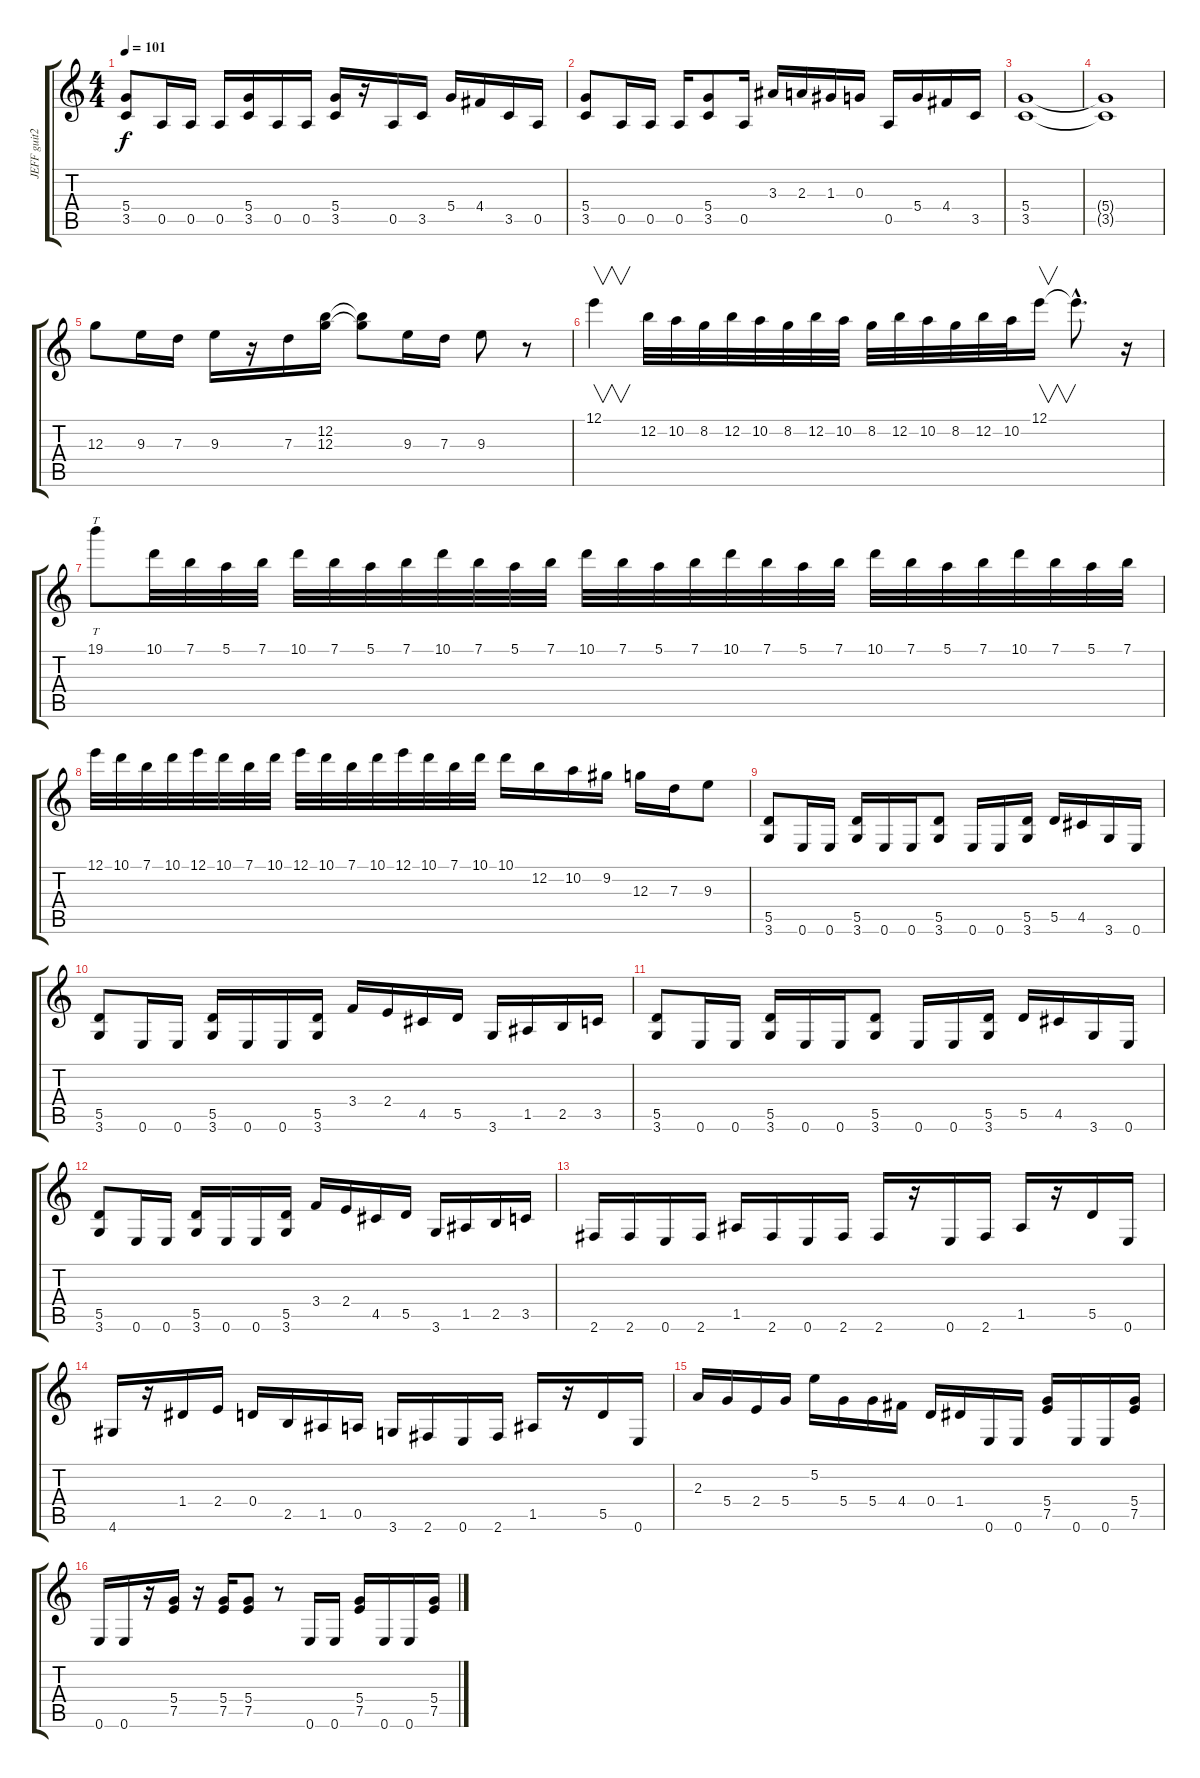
\track ("JEFF guit2" "JEFF guit2") {instrument overdrivenguitar}
\staff {score tabs}
\tuning (E4 B3 G3 D3 A2 E2) {hide}
\ts (4 4)
\tempo 101
\clef g2
\ks c
(5.4 3.5).8{dy f} 0.5.16 0.5.16 0.5.16 (5.4 3.5).16 0.5.16 0.5.16 (5.4 3.5).16 r.16 0.5.16 3.5.16 5.4.16 4.4.16 3.5.16 0.5.16 |
(5.4 3.5).8 0.5.16 0.5.16 0.5.16 (5.4 3.5).8 0.5.16 3.3.16 2.3.16 1.3.16 0.3.16 0.5.16 5.4.16 4.4.16 3.5.16 |
(5.4 3.5).1 |
(5.4{t} 3.5{t}).1 |
12.3.8 9.3.16 7.3.16 9.3.16 r.16 7.3.16 (12.2 12.3).16 (12.2{t} 12.3{t}).8 9.3.16 7.3.16 9.3.8 r.8 |
12.1.4{v} 12.2.32 10.2.32 8.2.32 12.2.32 10.2.32 8.2.32 12.2.32 10.2.32 8.2.32 12.2.32 10.2.32 8.2.32 12.2.32 10.2.32 12.1.16{v} 12.1{hac t}.8{d} r.16 |
19.1.8{tt} 10.1.32 7.1.32 5.1.32 7.1.32 10.1.32 7.1.32 5.1.32 7.1.32 10.1.32 7.1.32 5.1.32 7.1.32 10.1.32 7.1.32 5.1.32 7.1.32 10.1.32 7.1.32 5.1.32 7.1.32 10.1.32 7.1.32 5.1.32 7.1.32 10.1.32 7.1.32 5.1.32 7.1.32 |
12.1.32 10.1.32 7.1.32 10.1.32 12.1.32 10.1.32 7.1.32 10.1.32 12.1.32 10.1.32 7.1.32 10.1.32 12.1.32 10.1.32 7.1.32 10.1.32 10.1.16 12.2.16 10.2.16 9.2.16 12.3.16 7.3.16 9.3.8 |
(5.5 3.6).8 0.6.16 0.6.16 (5.5 3.6).16 0.6.16 0.6.16 (5.5 3.6).8 0.6.16 0.6.16 (5.5 3.6).16 5.5.16 4.5.16 3.6.16 0.6.16 |
(5.5 3.6).8 0.6.16 0.6.16 (5.5 3.6).16 0.6.16 0.6.16 (5.5 3.6).16 3.4.16 2.4.16 4.5.16 5.5.16 3.6.16 1.5.16 2.5.16 3.5.16 |
(5.5 3.6).8 0.6.16 0.6.16 (5.5 3.6).16 0.6.16 0.6.16 (5.5 3.6).8 0.6.16 0.6.16 (5.5 3.6).16 5.5.16 4.5.16 3.6.16 0.6.16 |
(5.5 3.6).8 0.6.16 0.6.16 (5.5 3.6).16 0.6.16 0.6.16 (5.5 3.6).16 3.4.16 2.4.16 4.5.16 5.5.16 3.6.16 1.5.16 2.5.16 3.5.16 |
2.6.16 2.6.16 0.6.16 2.6.16 1.5.16 2.6.16 0.6.16 2.6.16 2.6.16 r.16 0.6.16 2.6.16 1.5.16 r.16 5.5.16 0.6.16 |
4.6.16 r.16 1.4.16 2.4.16 0.4.16 2.5.16 1.5.16 0.5.16 3.6.16 2.6.16 0.6.16 2.6.16 1.5.16 r.16 5.5.16 0.6.16 |
2.3.16 5.4.16 2.4.16 5.4.16 5.2.16 5.4.16 5.4.16 4.4.16 0.4.16 1.4.16 0.6.16 0.6.16 (5.4 7.5).16 0.6.16 0.6.16 (5.4 7.5).16 |
0.6.16 0.6.16 r.16 (5.4 7.5).16 r.16 (5.4 7.5).16 (5.4 7.5).8 r.8 0.6.16 0.6.16 (5.4 7.5).16 0.6.16 0.6.16 (5.4 7.5).16
